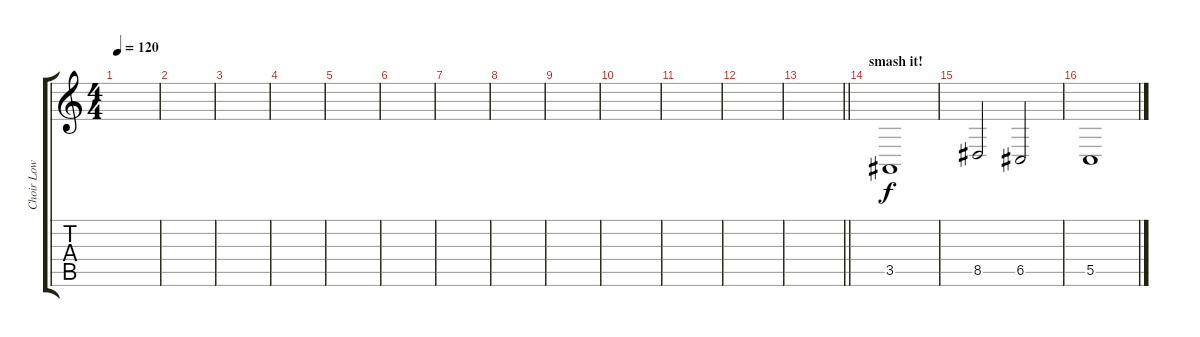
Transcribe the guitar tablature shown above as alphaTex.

\track ("Choir Low " "Choir Low ") {instrument choiraahs}
\staff {score tabs}
\tuning (D4 A3 F3 C3 G2 C2) {hide}
\ts (4 4)
\tempo 120
\clef g2
\ks c
|
|
|
|
|
|
|
|
|
|
|
|
\barLineRight lightlight
|
\section ("" "smash it!")
3.5.1{volume 15 balance 8} |
8.5.2 6.5.2 |
5.5.1
